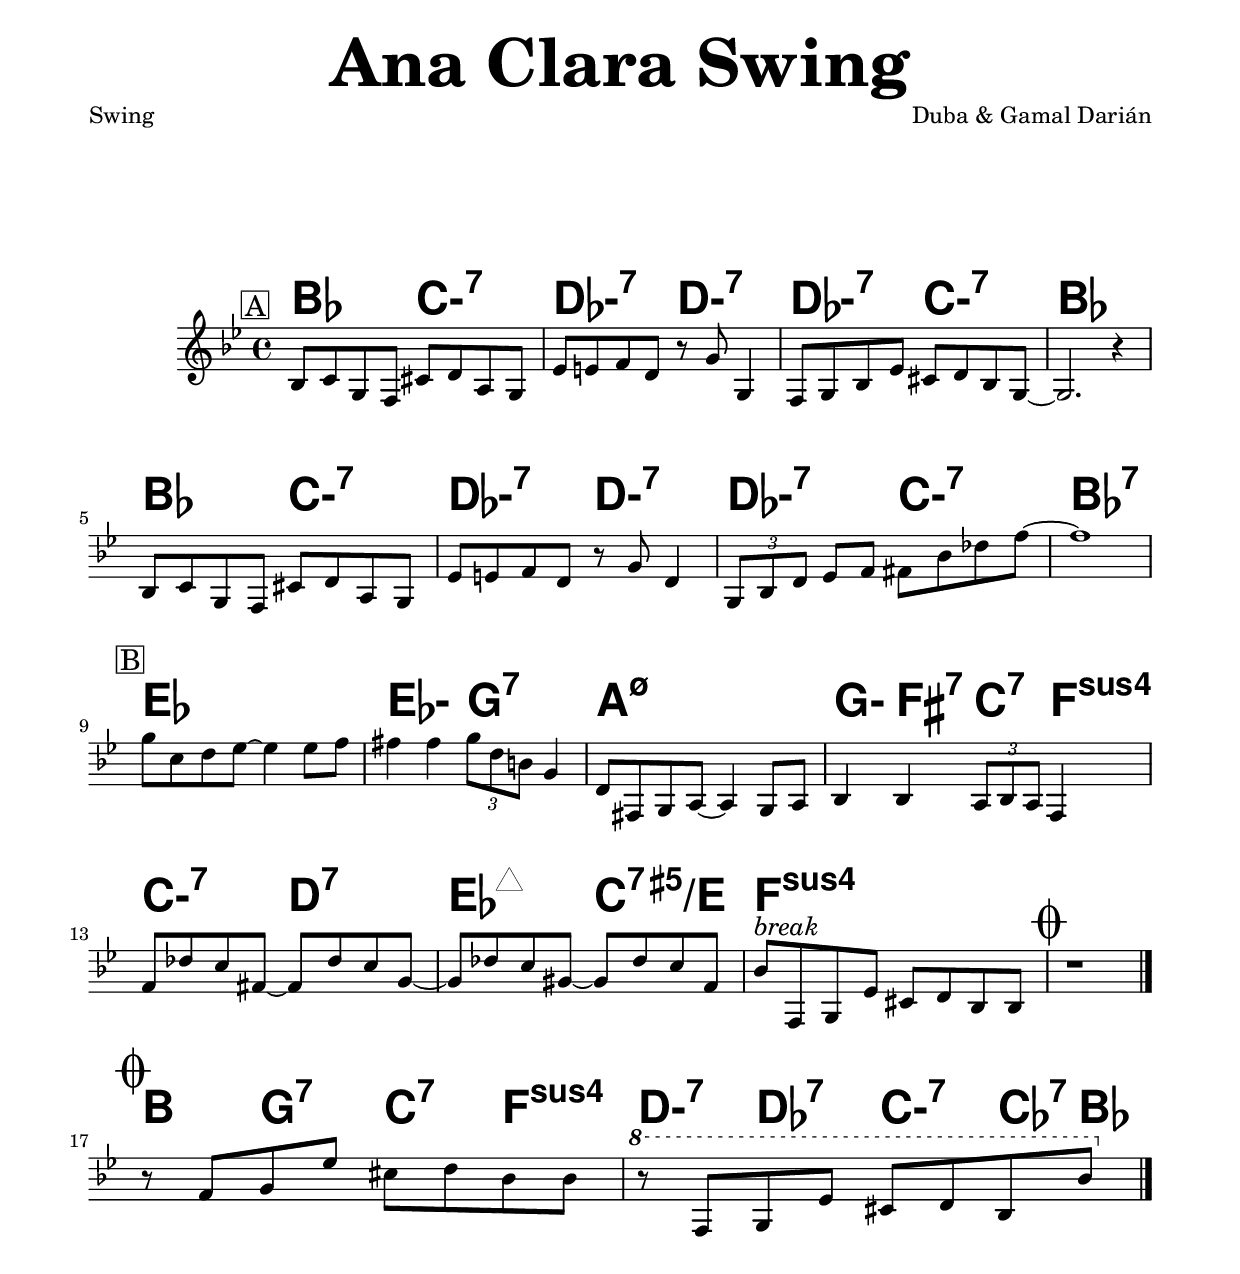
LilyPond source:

\include "headers.ly"

\header {
  title = \markup { \abs-fontsize #32 "Ana Clara Swing" }
  composer = "Duba & Gamal Darián"
  poet = "Swing"
}

cifrado =  \chords {
  bes2 c:m7 | des:m7 d:m7 | des:m7 c:m7 | bes1 |
  bes2 c:m7 | des:m7 d:m7 | des:m7 c:m7 | bes1:7
  ees1 | ees2:m g:7 | a1:m7.5- | g4:m fis:7 c:7 f:sus4 |
  c2:m7 d:7 | ees:maj7 c:aug7/e | f1:sus4 | r |
  
  %coda
  b4 g:7 c:7 f:sus4 | d:m7 des:7 c:m7 ces8:7 bes

}

melo = \relative c' {
  \key bes \major
  
  \mark \parteA
  
  bes8 c g f cis' d a g | ees' e f d r g g,4 | \ocultar-clave
  f8 g bes ees cis d bes g~ | g2. r4 |
  \break
  
  bes8 c g f cis' d a g | ees' e f d r g d4 |
  \tuplet 3/2 { g,8 bes d } ees f  fis bes  des f~ | f1 |
  \break
  
  \mark \parteB
  
  g8 c, d ees~ ees4 ees8 f | fis4 fis \tuplet 3/2 { g8 d b } g4 |
  d8 fis, g a~ a4 g8 a | bes4 bes \tuplet 3/2 { a8 bes a } f4 |
  \break
  
  f'8 des' c fis,~ fis des' c g~ | g des' c gis~ gis des' c f, |
  bes^\break-tag f, g ees' cis d  bes bes^\coda-markup | r1 
  \fin
  \break
  
  \coda
  r8 f' g ees' cis d  bes bes | \ottava #1 r8 f g ees' cis d  bes bes'
  \fin
}

<<
  \cifrado
  \melo
>>